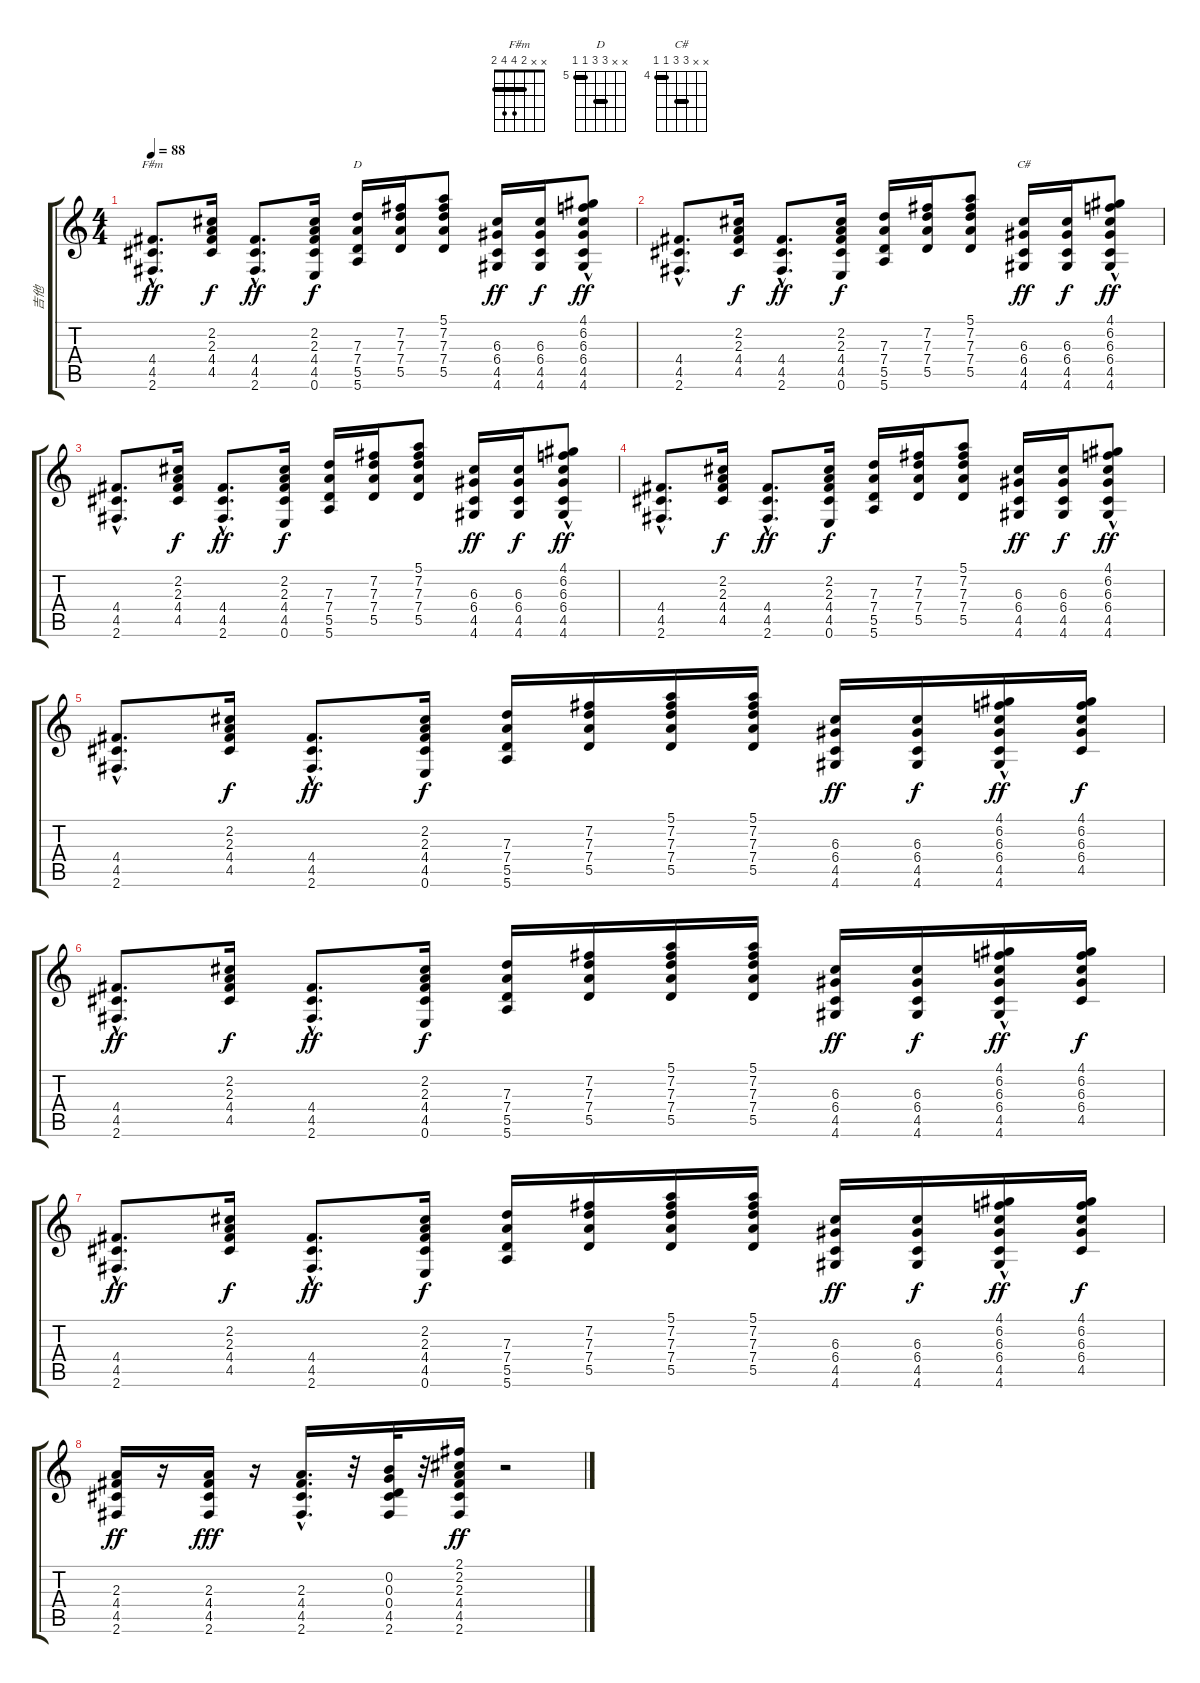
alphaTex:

\track ("吉他" "吉他") {instrument distortionguitar}
\staff {score tabs}
\tuning (E4 B3 G3 D3 A2 E2) {hide}
\chord ("F#m" x x 2 4 4 2) {barre 2}
\chord ("D" x x 7 7 5 5) {firstfret 5 barre (5 7)}
\chord ("C#" x x 6 6 4 4) {firstfret 4 barre (4 6)}
\ts (4 4)
\tempo 88
\clef g2
\ks c
(4.4{hac} 4.5{hac} 2.6{hac}).8{d ch "F#m" dy ff} (2.2 2.3 4.4 4.5).16{dy f} (4.4{hac} 4.5 2.6).8{d dy ff} (2.2 2.3 4.4 4.5 0.6).16{dy f} (7.3 7.4 5.5 5.6).16{ch "D"} (7.2 7.3 7.4 5.5).16 (5.1 7.2 7.3 7.4 5.5).8 (6.3 6.4 4.5 4.6).16{dy ff} (6.3 6.4 4.5 4.6).16{dy f} (4.1 6.2 6.3 6.4 4.5{hac} 4.6).8{dy ff} |
(4.4{hac} 4.5{hac} 2.6{hac}).8{d} (2.2 2.3 4.4 4.5).16{dy f} (4.4{hac} 4.5 2.6).8{d dy ff} (2.2 2.3 4.4 4.5 0.6).16{dy f} (7.3 7.4 5.5 5.6).16 (7.2 7.3 7.4 5.5).16 (5.1 7.2 7.3 7.4 5.5).8 (6.3 6.4 4.5 4.6).16{ch "C#" dy ff} (6.3 6.4 4.5 4.6).16{dy f} (4.1 6.2 6.3 6.4 4.5{hac} 4.6).8{dy ff} |
(4.4{hac} 4.5{hac} 2.6{hac}).8{d} (2.2 2.3 4.4 4.5).16{dy f} (4.4{hac} 4.5 2.6).8{d dy ff} (2.2 2.3 4.4 4.5 0.6).16{dy f} (7.3 7.4 5.5 5.6).16 (7.2 7.3 7.4 5.5).16 (5.1 7.2 7.3 7.4 5.5).8 (6.3 6.4 4.5 4.6).16{dy ff} (6.3 6.4 4.5 4.6).16{dy f} (4.1 6.2 6.3 6.4 4.5{hac} 4.6).8{dy ff} |
(4.4{hac} 4.5{hac} 2.6{hac}).8{d} (2.2 2.3 4.4 4.5).16{dy f} (4.4{hac} 4.5 2.6).8{d dy ff} (2.2 2.3 4.4 4.5 0.6).16{dy f} (7.3 7.4 5.5 5.6).16 (7.2 7.3 7.4 5.5).16 (5.1 7.2 7.3 7.4 5.5).8 (6.3 6.4 4.5 4.6).16{dy ff} (6.3 6.4 4.5 4.6).16{dy f} (4.1 6.2 6.3 6.4 4.5{hac} 4.6).8{dy ff} |
(4.4{hac} 4.5{hac} 2.6{hac}).8{d volume 10} (2.2 2.3 4.4 4.5).16{dy f} (4.4{hac} 4.5 2.6).8{d dy ff} (2.2 2.3 4.4 4.5 0.6).16{dy f} (7.3 7.4 5.5 5.6).16 (7.2 7.3 7.4 5.5).16 (5.1 7.2 7.3 7.4 5.5).16 (5.1 7.2 7.3 7.4 5.5).16 (6.3 6.4 4.5 4.6).16{dy ff} (6.3 6.4 4.5 4.6).16{dy f} (4.1 6.2 6.3 6.4 4.5{hac} 4.6).16{dy ff} (4.1 6.2 6.3 6.4 4.5).16{dy f} |
(4.4{hac} 4.5{hac} 2.6{hac}).8{d dy ff} (2.2 2.3 4.4 4.5).16{dy f} (4.4{hac} 4.5 2.6).8{d dy ff} (2.2 2.3 4.4 4.5 0.6).16{dy f} (7.3 7.4 5.5 5.6).16 (7.2 7.3 7.4 5.5).16 (5.1 7.2 7.3 7.4 5.5).16 (5.1 7.2 7.3 7.4 5.5).16 (6.3 6.4 4.5 4.6).16{dy ff} (6.3 6.4 4.5 4.6).16{dy f} (4.1 6.2 6.3 6.4 4.5{hac} 4.6).16{dy ff} (4.1 6.2 6.3 6.4 4.5).16{dy f} |
(4.4{hac} 4.5{hac} 2.6{hac}).8{d dy ff} (2.2 2.3 4.4 4.5).16{dy f} (4.4{hac} 4.5 2.6).8{d dy ff} (2.2 2.3 4.4 4.5 0.6).16{dy f} (7.3 7.4 5.5 5.6).16 (7.2 7.3 7.4 5.5).16 (5.1 7.2 7.3 7.4 5.5).16 (5.1 7.2 7.3 7.4 5.5).16 (6.3 6.4 4.5 4.6).16{dy ff} (6.3 6.4 4.5 4.6).16{dy f} (4.1 6.2 6.3 6.4 4.5{hac} 4.6).16{dy ff} (4.1 6.2 6.3 6.4 4.5).16{dy f} |
(2.3 4.4 4.5 2.6).16{dy ff} r.16 (2.3 4.4 4.5 2.6).16{dy fff} r.16 (2.3{hac} 4.4{hac} 4.5{hac} 2.6{hac}).16{d} r.32 (0.2 0.3 0.4 4.5 2.6).32 r.32 (2.1 2.2 2.3 4.4 4.5 2.6).16{dy ff} r.2
